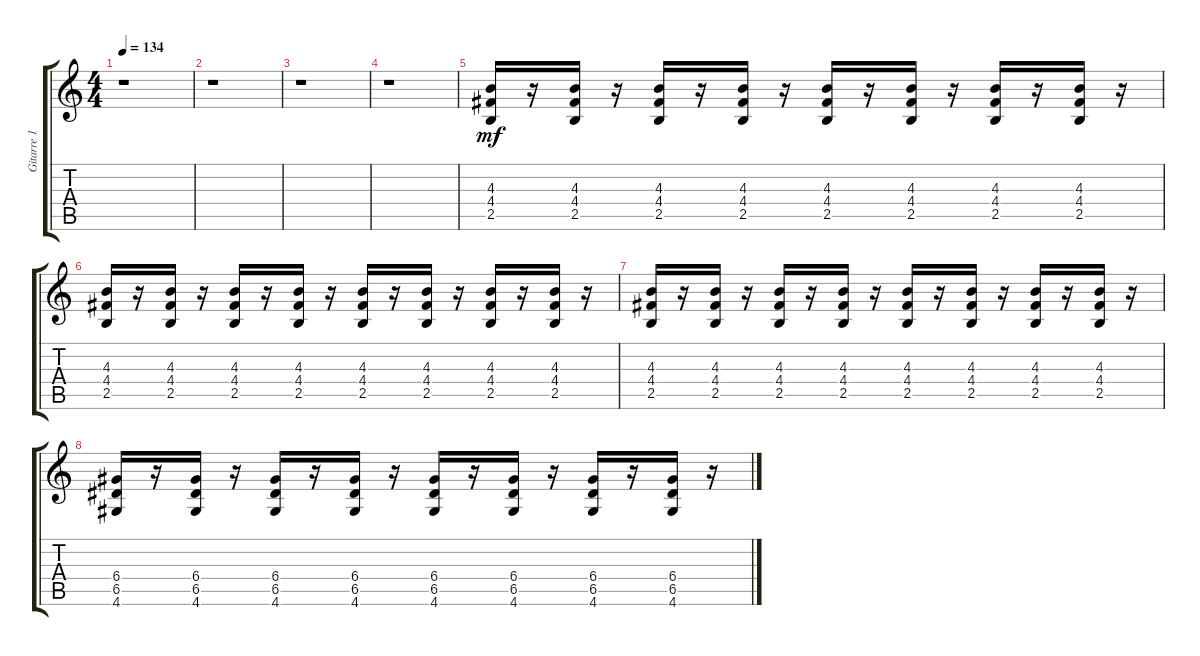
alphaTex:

\track ("Gitarre 1 - Farin Urlaub" "Gitarre 1 ") {instrument distortionguitar}
\staff {score tabs}
\tuning (E4 B3 G3 D3 A2 E2) {hide}
\ts (4 4)
\tempo 134
\clef g2
\ks c
r.1{dy f} |
r.1 |
r.1 |
r.1 |
(4.3 4.4 2.5).16{dy mf} r.16 (4.3 4.4 2.5).16 r.16 (4.3 4.4 2.5).16 r.16 (4.3 4.4 2.5).16 r.16 (4.3 4.4 2.5).16 r.16 (4.3 4.4 2.5).16 r.16 (4.3 4.4 2.5).16 r.16 (4.3 4.4 2.5).16 r.16 |
(4.3 4.4 2.5).16 r.16 (4.3 4.4 2.5).16 r.16 (4.3 4.4 2.5).16 r.16 (4.3 4.4 2.5).16 r.16 (4.3 4.4 2.5).16 r.16 (4.3 4.4 2.5).16 r.16 (4.3 4.4 2.5).16 r.16 (4.3 4.4 2.5).16 r.16 |
(4.3 4.4 2.5).16 r.16 (4.3 4.4 2.5).16 r.16 (4.3 4.4 2.5).16 r.16 (4.3 4.4 2.5).16 r.16 (4.3 4.4 2.5).16 r.16 (4.3 4.4 2.5).16 r.16 (4.3 4.4 2.5).16 r.16 (4.3 4.4 2.5).16 r.16 |
(6.4 6.5 4.6).16 r.16 (6.4 6.5 4.6).16 r.16 (6.4 6.5 4.6).16 r.16 (6.4 6.5 4.6).16 r.16 (6.4 6.5 4.6).16 r.16 (6.4 6.5 4.6).16 r.16 (6.4 6.5 4.6).16 r.16 (6.4 6.5 4.6).16 r.16
